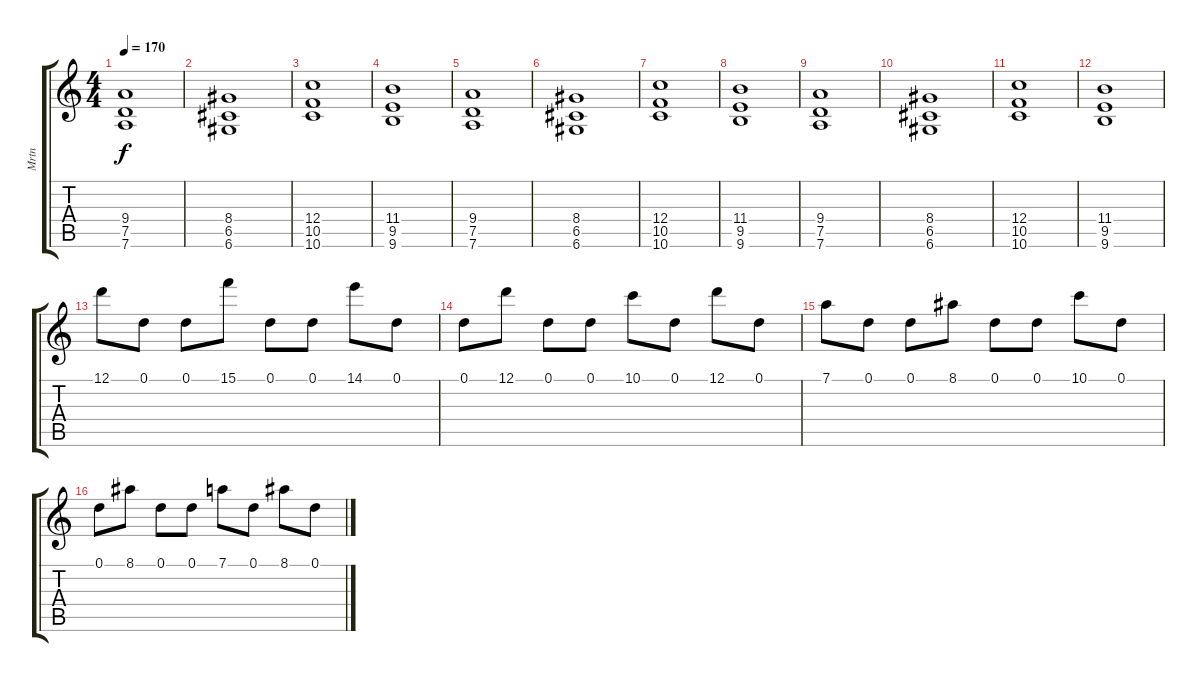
\track ("Mrtn" "Mrtn") {instrument distortionguitar}
\staff {score tabs}
\tuning (D4 A3 F3 C3 G2 D2) {hide}
\ts (4 4)
\tempo 170
\clef g2
\ks c
(9.4 7.5 7.6).1{dy f} |
(8.4 6.5 6.6).1 |
(12.4 10.5 10.6).1 |
(11.4 9.5 9.6).1 |
(9.4 7.5 7.6).1 |
(8.4 6.5 6.6).1 |
(12.4 10.5 10.6).1 |
(11.4 9.5 9.6).1 |
(9.4 7.5 7.6).1 |
(8.4 6.5 6.6).1 |
(12.4 10.5 10.6).1 |
(11.4 9.5 9.6).1 |
12.1.8 0.1.8 0.1.8 15.1.8 0.1.8 0.1.8 14.1.8 0.1.8 |
0.1.8 12.1.8 0.1.8 0.1.8 10.1.8 0.1.8 12.1.8 0.1.8 |
7.1.8 0.1.8 0.1.8 8.1.8 0.1.8 0.1.8 10.1.8 0.1.8 |
0.1.8 8.1.8 0.1.8 0.1.8 7.1.8 0.1.8 8.1.8 0.1.8
